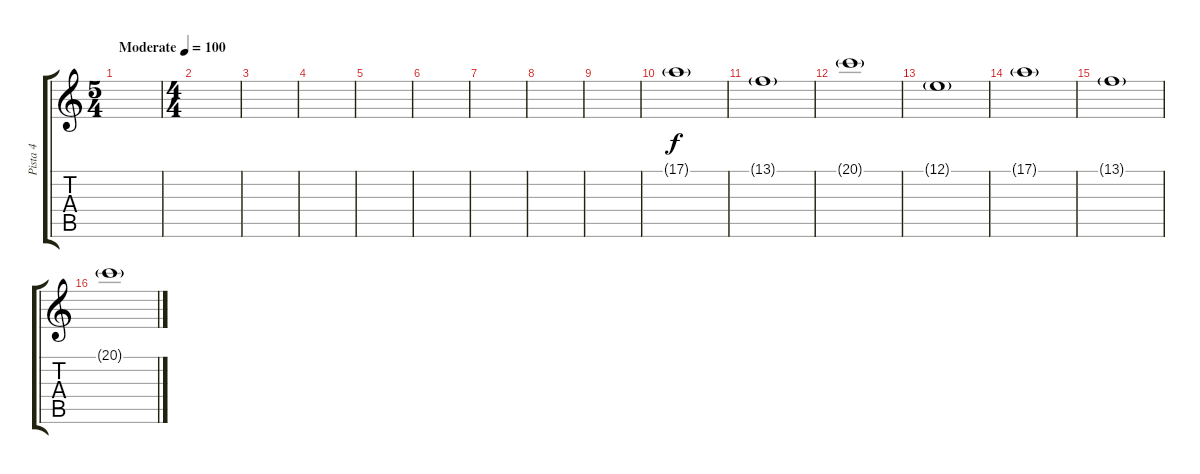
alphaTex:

\track ("Pista 4" "Pista 4") {instrument drawbarorgan}
\staff {score tabs}
\tuning (E4 B3 G3 D3 A2 E2) {hide}
\ts (5 4)
\tempo (100 "Moderate")
\clef g2
\ks c
|
\ts (4 4)
|
|
|
|
|
|
|
|
17.1{g}.1 |
13.1{g}.1 |
20.1{g}.1 |
12.1{g}.1 |
17.1{g}.1 |
13.1{g}.1 |
20.1{g}.1
